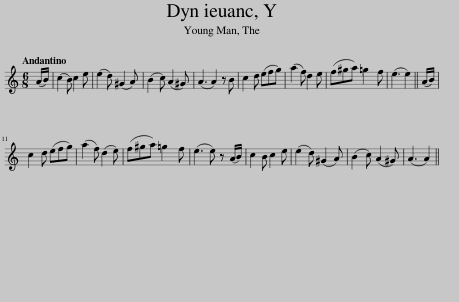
X:1
L:1/8
Q:1/4=96
M:6/8
I:linebreak $
K:C
V:1 treble
V:1
 (A/B/) | (c2 B) c2 e | (e2 d) (^G2 A) | (B2 c) (A2 ^G) | (A3 A2) z B | %5
 c2 d (efg) | (a2 f) d2 e | (f^ga) =g2 f | (e3 e2) || (A/B/) |$ %10
 c2 d (efg) | (a2 f) (d2 e) | (f^ga) =g2 f | (e3 e) z (A/B/) | c2 B c2 e | %15
 (e2 d) (^G2 A) | (B2 c) (A2 ^G) | (A3 A2) || %18
